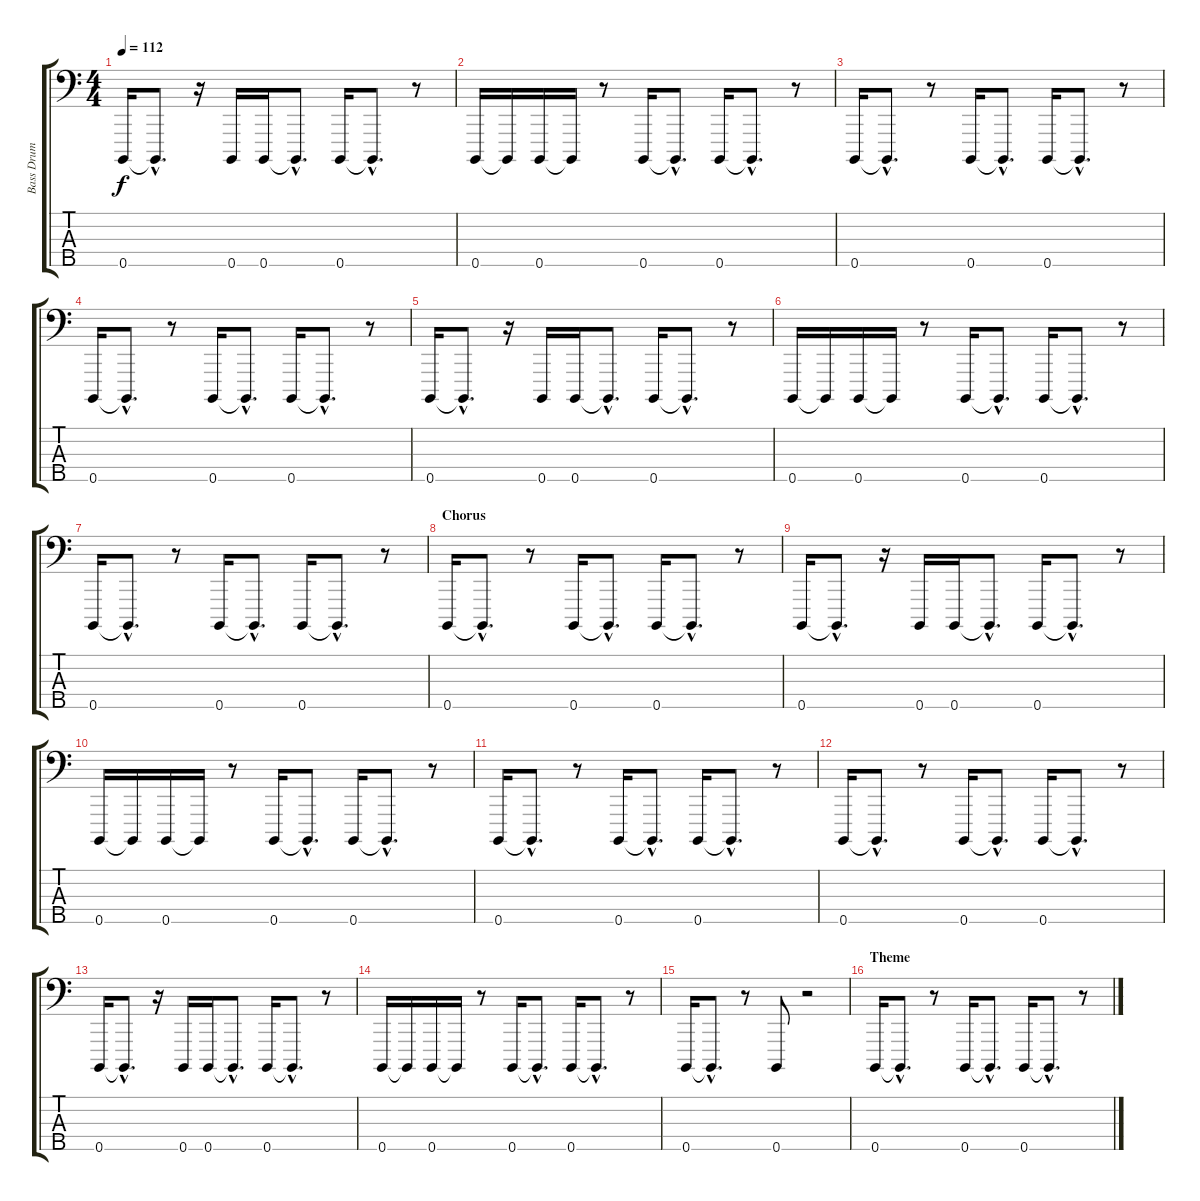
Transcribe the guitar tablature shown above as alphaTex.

\track ("Bass Drum" "Bass Drum") {instrument timpani}
\staff {score tabs}
\tuning (G2 D2 A1 E1 B0) {hide}
\ts (4 4)
\tempo 112
\clef f4
\ks c
0.5.16{dy f volume 9} 0.5{hac t}.8{d volume 0} r.16 0.5.16{volume 9} 0.5.16{volume 9} 0.5{hac t}.8{d volume 0} 0.5.16{volume 9} 0.5{hac t}.8{d volume 0} r.8 |
0.5.16{volume 9} 0.5{t}.16{volume 0} 0.5.16{volume 9} 0.5{t}.16{volume 0} r.8 0.5.16{volume 9} 0.5{hac t}.8{d volume 0} 0.5.16{volume 9} 0.5{hac t}.8{d volume 0} r.8 |
0.5.16{volume 9} 0.5{hac t}.8{d volume 0} r.8 0.5.16{volume 9} 0.5{hac t}.8{d volume 0} 0.5.16{volume 9} 0.5{hac t}.8{d volume 0} r.8 |
0.5.16{volume 9} 0.5{hac t}.8{d volume 0} r.8 0.5.16{volume 9} 0.5{hac t}.8{d volume 0} 0.5.16{volume 9} 0.5{hac t}.8{d volume 0} r.8 |
0.5.16{volume 9} 0.5{hac t}.8{d volume 0} r.16 0.5.16{volume 9} 0.5.16{volume 9} 0.5{hac t}.8{d volume 0} 0.5.16{volume 9} 0.5{hac t}.8{d volume 0} r.8 |
0.5.16{volume 9} 0.5{t}.16{volume 0} 0.5.16{volume 9} 0.5{t}.16{volume 0} r.8 0.5.16{volume 9} 0.5{hac t}.8{d volume 0} 0.5.16{volume 9} 0.5{hac t}.8{d volume 0} r.8 |
0.5.16{volume 9} 0.5{hac t}.8{d volume 0} r.8 0.5.16{volume 9} 0.5{hac t}.8{d volume 0} 0.5.16{volume 9} 0.5{hac t}.8{d volume 0} r.8 |
\section ("" "Chorus")
0.5.16{volume 9} 0.5{hac t}.8{d volume 0} r.8 0.5.16{volume 9} 0.5{hac t}.8{d volume 0} 0.5.16{volume 9} 0.5{hac t}.8{d volume 0} r.8 |
0.5.16{volume 9} 0.5{hac t}.8{d volume 0} r.16 0.5.16{volume 9} 0.5.16{volume 9} 0.5{hac t}.8{d volume 0} 0.5.16{volume 9} 0.5{hac t}.8{d volume 0} r.8 |
0.5.16{volume 9} 0.5{t}.16{volume 0} 0.5.16{volume 9} 0.5{t}.16{volume 0} r.8 0.5.16{volume 9} 0.5{hac t}.8{d volume 0} 0.5.16{volume 9} 0.5{hac t}.8{d volume 0} r.8 |
0.5.16{volume 9} 0.5{hac t}.8{d volume 0} r.8 0.5.16{volume 9} 0.5{hac t}.8{d volume 0} 0.5.16{volume 9} 0.5{hac t}.8{d volume 0} r.8 |
0.5.16{volume 9} 0.5{hac t}.8{d volume 0} r.8 0.5.16{volume 9} 0.5{hac t}.8{d volume 0} 0.5.16{volume 9} 0.5{hac t}.8{d volume 0} r.8 |
0.5.16{volume 9} 0.5{hac t}.8{d volume 0} r.16 0.5.16{volume 9} 0.5.16{volume 9} 0.5{hac t}.8{d volume 0} 0.5.16{volume 9} 0.5{hac t}.8{d volume 0} r.8 |
0.5.16{volume 9} 0.5{t}.16{volume 0} 0.5.16{volume 9} 0.5{t}.16{volume 0} r.8 0.5.16{volume 9} 0.5{hac t}.8{d volume 0} 0.5.16{volume 9} 0.5{hac t}.8{d volume 0} r.8 |
0.5.16{volume 9} 0.5{hac t}.8{d volume 0} r.8 0.5.8{volume 9} r.2 |
\section ("" "Theme")
0.5.16{volume 9} 0.5{hac t}.8{d volume 0} r.8 0.5.16{volume 9} 0.5{hac t}.8{d volume 0} 0.5.16{volume 9} 0.5{hac t}.8{d volume 0} r.8
